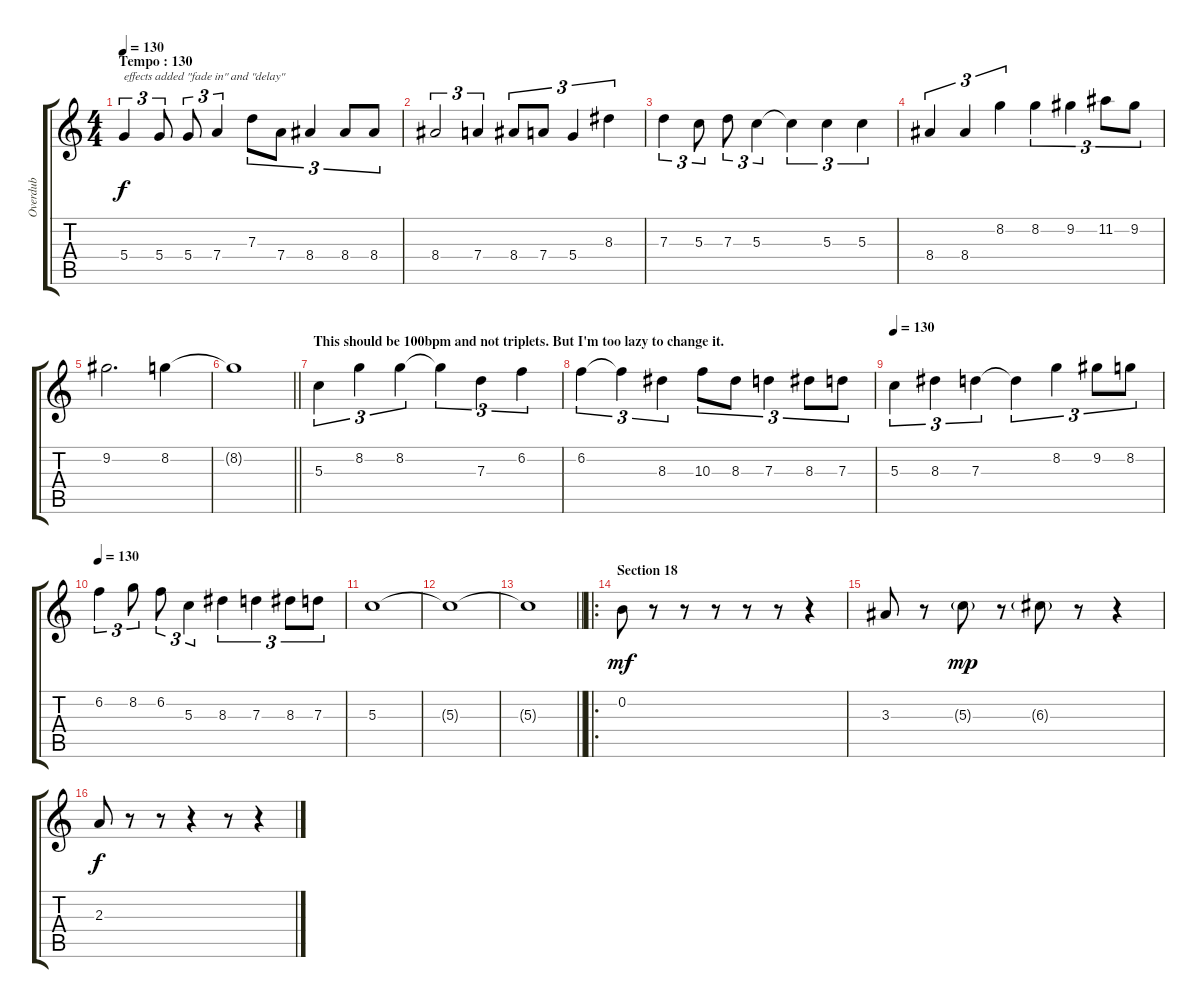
\track ("Overdub" "Overdub") {instrument distortionguitar}
\staff {score tabs}
\tuning (E4 B3 G3 D3 A2 E2) {hide}
\ts (4 4)
\section ("" "Tempo : 130")
\tempo 130
\clef g2
\ks c
5.4.4{tu (3 2) txt "effects added \"fade in\" and \"delay\"" dy f instrument pad4choir} 5.4.8{tu (3 2)} 5.4.8{tu (3 2)} 7.4.4{tu (3 2)} 7.3.8{tu (3 2)} 7.4.8{tu (3 2)} 8.4.4{tu (3 2)} 8.4.8{tu (3 2)} 8.4.8{tu (3 2)} |
8.4.2{tu (3 2)} 7.4.4{tu (3 2)} 8.4.8{tu (3 2)} 7.4.8{tu (3 2)} 5.4.4{tu (3 2)} 8.3.4{tu (3 2)} |
7.3.4{tu (3 2) instrument pad4choir} 5.3.8{tu (3 2)} 7.3.8{tu (3 2)} 5.3.4{tu (3 2)} 5.3{t}.4{tu (3 2)} 5.3.4{tu (3 2)} 5.3.4{tu (3 2)} |
8.4.4{tu (3 2)} 8.4.4{tu (3 2)} 8.2.4{tu (3 2)} 8.2.4{tu (3 2)} 9.2.4{tu (3 2)} 11.2.8{tu (3 2)} 9.2.8{tu (3 2) instrument pad4choir} |
9.2.2{d instrument pad4choir} 8.2.4 |
\barLineRight lightlight
8.2{t}.1 |
\section ("" "This should be 100bpm and not triplets. But I'm too lazy to change it.")
5.3.4{tu (3 2) instrument stringensemble1} 8.2.4{tu (3 2)} 8.2.4{tu (3 2)} 8.2{t}.4{tu (3 2)} 7.3.4{tu (3 2)} 6.2.4{tu (3 2)} |
6.2.4{tu (3 2)} 6.2{t}.4{tu (3 2)} 8.3.4{tu (3 2)} 10.3.8{tu (3 2)} 8.3.8{tu (3 2)} 7.3.4{tu (3 2)} 8.3.8{tu (3 2)} 7.3.8{tu (3 2)} |
\tempo 115
\tempo 130
5.3.4{tu (3 2) instrument stringensemble1} 8.3.4{tu (3 2)} 7.3.4{tu (3 2)} 7.3{t}.4{tu (3 2)} 8.2.4{tu (3 2)} 9.2.8{tu (3 2)} 8.2.8{tu (3 2)} |
\tempo 130
6.2.4{tu (3 2)} 8.2.8{tu (3 2)} 6.2.8{tu (3 2)} 5.3.4{tu (3 2)} 8.3.4{tu (3 2)} 7.3.4{tu (3 2)} 8.3.8{tu (3 2)} 7.3.8{tu (3 2)} |
5.3.1{volume 0} |
5.3{t}.1 |
\barLineRight lightlight
5.3{t}.1 |
\ro
\section ("" "Section 18")
0.2.8{dy mf volume 9 instrument guitarfretnoise} r.8 r.8 r.8 r.8 r.8 r.4 |
3.3.8 r.8 5.3{g}.8{dy mp} r.8 6.3{g}.8 r.8 r.4 |
2.3.8{dy f} r.8 r.8 r.4 r.8 r.4
